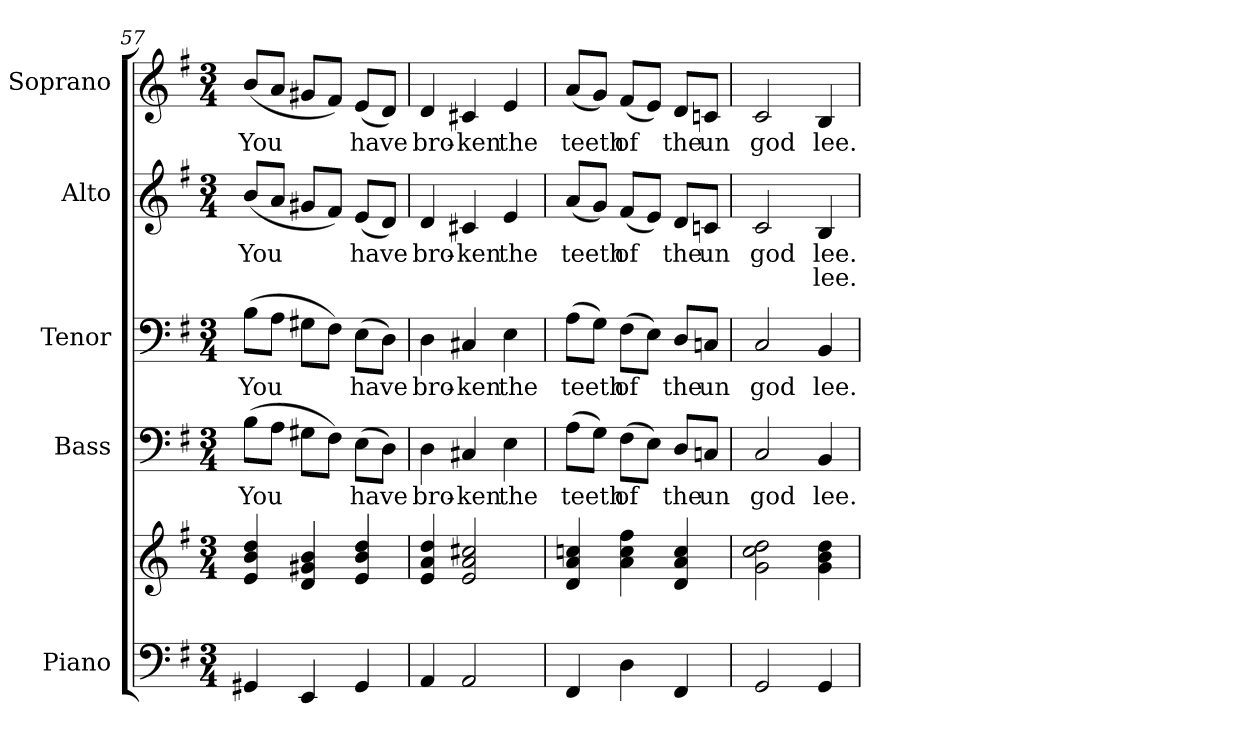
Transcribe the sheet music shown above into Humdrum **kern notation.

**kern	**kern	**kern	**text	**kern	**text	**kern	**text	**text	**kern	**text
*part5	*part5	*part4	*part4	*part3	*part3	*part2	*part2	*part2	*part1	*part1
*staff6	*staff5	*staff4	*staff4	*staff3	*staff3	*staff2	*staff2	*staff2	*staff1	*staff1
*I"Piano	*	*I"Bass	*	*I"Tenor	*	*I"Alto	*	*	*I"Soprano	*
*I'Pno.	*	*I'B.	*	*I'T.	*	*I'A.	*	*	*I'S.	*
!!LO:PB:g=z
*clefF4	*clefG2	*clefF4	*	*clefF4	*	*clefG2	*	*	*clefG2	*
*k[f#]	*k[f#]	*k[f#]	*	*k[f#]	*	*k[f#]	*	*	*k[f#]	*
*G:	*G:	*G:	*	*G:	*	*G:	*	*	*G:	*
*M3/4	*M3/4	*M3/4	*	*M3/4	*	*M3/4	*	*	*M3/4	*
=57	=57	=57	=57	=57	=57	=57	=57	=57	=57	=57
!	!	!	!LO:LY:b:color=#000000	!	!	!	!	!	!	!
!	!	!	!	!	!LO:LY:b:color=#000000	!	!	!	!	!
!	!	!	!	!	!	!	!LO:LY:b:color=#000000	!	!	!
!	!	!	!	!	!	!	!	!	!	!LO:LY:b:color=#000000
4GG#Xi/	4ei/ 4bi 4ddi	(8Bi\L	You	(8Bi\L	You	(8bi/L	You	.	(8bi/L	You
.	.	8Ai\J	.	8Ai\J	.	8ai/J	.	.	8ai/J	.
4EEi/	4di/ 4g#Xi 4bi	8G#Xi\L	.	8G#Xi\L	.	8g#Xi/L	.	.	8g#Xi/L	.
.	.	8F#i\J)	.	8F#i\J)	.	8f#i/J)	.	.	8f#i/J)	.
!	!	!	!LO:LY:b:color=#000000	!	!	!	!	!	!	!
!	!	!	!	!	!LO:LY:b:color=#000000	!	!	!	!	!
!	!	!	!	!	!	!	!LO:LY:b:color=#000000	!	!	!
!	!	!	!	!	!	!	!	!	!	!LO:LY:b:color=#000000
4GG#i/	4ei/ 4bi 4ddi	(8Ei\L	have	(8Ei\L	have	(8ei/L	have	.	(8ei/L	have
.	.	8Di\J)	.	8Di\J)	.	8di/J)	.	.	8di/J)	.
=58	=58	=58	=58	=58	=58	=58	=58	=58	=58	=58
!	!	!	!LO:LY:b:color=#000000	!	!	!	!	!	!	!
!	!	!	!	!	!LO:LY:b:color=#000000	!	!	!	!	!
!	!	!	!	!	!	!	!LO:LY:b:color=#000000	!	!	!
!	!	!	!	!	!	!	!	!	!	!LO:LY:b:color=#000000
4AAi/	4ei/ 4ai 4ddi	4Di\	bro-	4Di\	bro-	4di/	bro-	.	4di/	bro-
!	!	!	!LO:LY:b:color=#000000	!	!	!	!	!	!	!
!	!	!	!	!	!LO:LY:b:color=#000000	!	!	!	!	!
!	!	!	!	!	!	!	!LO:LY:b:color=#000000	!	!	!
!	!	!	!	!	!	!	!	!	!	!LO:LY:b:color=#000000
2AAi/	2ei/ 2ai 2cc#Xi	4C#Xi/	-ken	4C#Xi/	-ken	4c#Xi/	-ken	.	4c#Xi/	-ken
!	!	!	!LO:LY:b:color=#000000	!	!	!	!	!	!	!
!	!	!	!	!	!LO:LY:b:color=#000000	!	!	!	!	!
!	!	!	!	!	!	!	!LO:LY:b:color=#000000	!	!	!
!	!	!	!	!	!	!	!	!	!	!LO:LY:b:color=#000000
.	.	4Ei\	the	4Ei\	the	4ei/	the	.	4ei/	the
=59	=59	=59	=59	=59	=59	=59	=59	=59	=59	=59
!	!	!	!LO:LY:b:color=#000000	!	!	!	!	!	!	!
!	!	!	!	!	!LO:LY:b:color=#000000	!	!	!	!	!
!	!	!	!	!	!	!	!LO:LY:b:color=#000000	!	!	!
!	!	!	!	!	!	!	!	!	!	!LO:LY:b:color=#000000
4FF#i/	4di/ 4ai 4ccni	(8Ai\L	teeth	(8Ai\L	teeth	(8ai/L	teeth	.	(8ai/L	teeth
.	.	8Gi\J)	.	8Gi\J)	.	8gi/J)	.	.	8gi/J)	.
!	!	!	!LO:LY:b:color=#000000	!	!	!	!	!	!	!
!	!	!	!	!	!LO:LY:b:color=#000000	!	!	!	!	!
!	!	!	!	!	!	!	!LO:LY:b:color=#000000	!	!	!
!	!	!	!	!	!	!	!	!	!	!LO:LY:b:color=#000000
4Di\	4ai\ 4cci 4ff#i	(8F#i\L	of	(8F#i\L	of	(8f#i/L	of	.	(8f#i/L	of
.	.	8Ei\J)	.	8Ei\J)	.	8ei/J)	.	.	8ei/J)	.
!	!	!	!LO:LY:b:color=#000000	!	!	!	!	!	!	!
!	!	!	!	!	!LO:LY:b:color=#000000	!	!	!	!	!
!	!	!	!	!	!	!	!LO:LY:b:color=#000000	!	!	!
!	!	!	!	!	!	!	!	!	!	!LO:LY:b:color=#000000
4FF#i/	4di/ 4ai 4cci	8Di/L	the	8Di/L	the	8di/L	the	.	8di/L	the
!	!	!	!LO:LY:b:color=#000000	!	!	!	!	!	!	!
!	!	!	!	!	!LO:LY:b:color=#000000	!	!	!	!	!
!	!	!	!	!	!	!	!LO:LY:b:color=#000000	!	!	!
!	!	!	!	!	!	!	!	!	!	!LO:LY:b:color=#000000
.	.	8Cni/J	un	8Cni/J	un	8cni/J	un	.	8cni/J	un
=60	=60	=60	=60	=60	=60	=60	=60	=60	=60	=60
!	!	!	!LO:LY:b:color=#000000	!	!	!	!	!	!	!
!	!	!	!	!	!LO:LY:b:color=#000000	!	!	!	!	!
!	!	!	!	!	!	!	!LO:LY:b:color=#000000	!	!	!
!	!	!	!	!	!	!	!	!	!	!LO:LY:b:color=#000000
2GGi/	2gi\ 2cci 2ddi	2Ci/	god	2Ci/	god	2ci/	god	.	2ci/	god
!	!	!	!LO:LY:b:color=#000000	!	!	!	!	!	!	!
!	!	!	!	!	!LO:LY:b:color=#000000	!	!	!	!	!
!	!	!	!	!	!	!	!LO:LY:b:color=#000000	!LO:LY:b:color=#000000	!	!
!	!	!	!	!	!	!	!	!	!	!LO:LY:b:color=#000000
4GGi/	4gi\ 4bi 4ddi	4BBi/	lee.	4BBi/	lee.	4Bi/	lee.	lee.	4Bi/	lee.
=	=	=	=	=	=	=	=	=	=	=
*-	*-	*-	*-	*-	*-	*-	*-	*-	*-	*-
